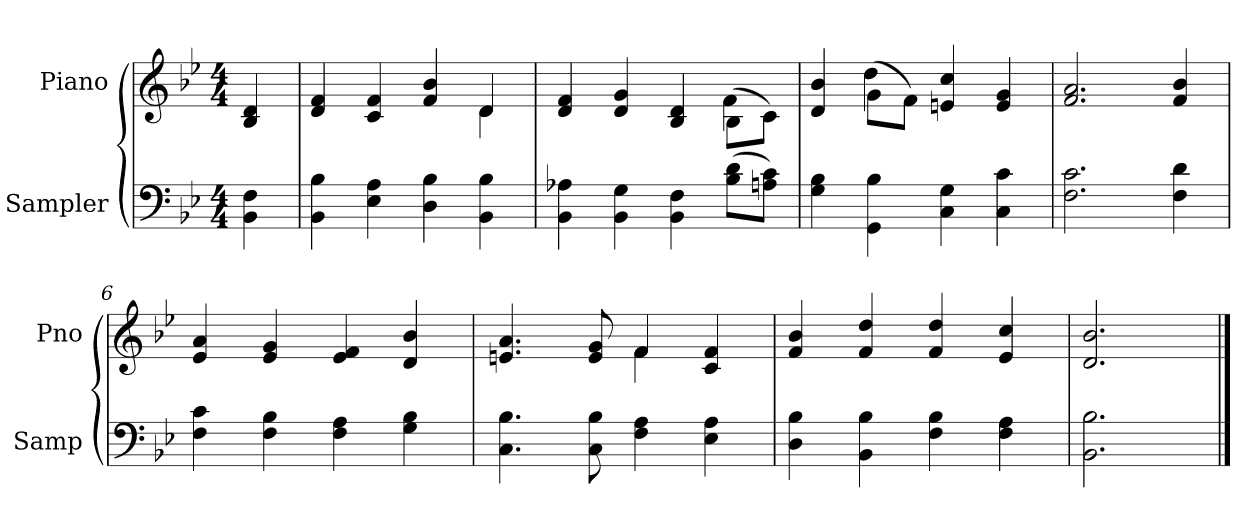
**kern	**kern
*part2	*part1
*staff2	*staff1
*I"Sampler	*I"Piano
*I'Samp	*I'Pno
*clefF4	*clefG2
*k[b-e-]	*k[b-e-]
*B-:	*B-:
*M4/4	*M4/4
=1	=1
4BB- 4F	4B- 4d
=2	=2
*	*^
4BB- 4B-	4d 4f	2.ryy
4E- 4A	4c 4f	.
4D 4B-	4f 4b-	.
4BB- 4B-	4d/	4d
=3	=3	=3
4BB- 4A-X	4d 4f	2.ryy
4BB- 4G	4d 4g	.
4BB- 4F	4B- 4d	.
(8B-\ 8d\L	(8B-\L	4f
8An\ 8c\J)	8c\J)	.
=4	=4	=4
4G 4B-	4d 4b-	4ryy
4GG 4B-	(8g\L	4dd
.	8f\J)	.
4C 4G	4en 4cc	2ryy
4C 4c	4e 4g	.
*	*v	*v
=5	=5
2.F 2.c	2.f 2.a
4F 4d	4f 4b-
=6	=6
4F 4c	4e- 4a
4F 4B-	4e- 4g
4F 4A	4e- 4f
4G 4B-	4d 4b-
=7	=7
*	*^
4.C 4.B-	4.en 4.a	2ryy
8C 8B-	8e 8g	.
4F 4A	4f/	4f
4E- 4A	4c 4f	4ryy
*	*v	*v
=8	=8
4D 4B-	4f 4b-
4BB- 4B-	4f 4dd
4F 4B-	4f 4dd
4F 4A	4e- 4cc
=9	=9
2.BB- 2.B-	2.d 2.b-
==	==
*-	*-
